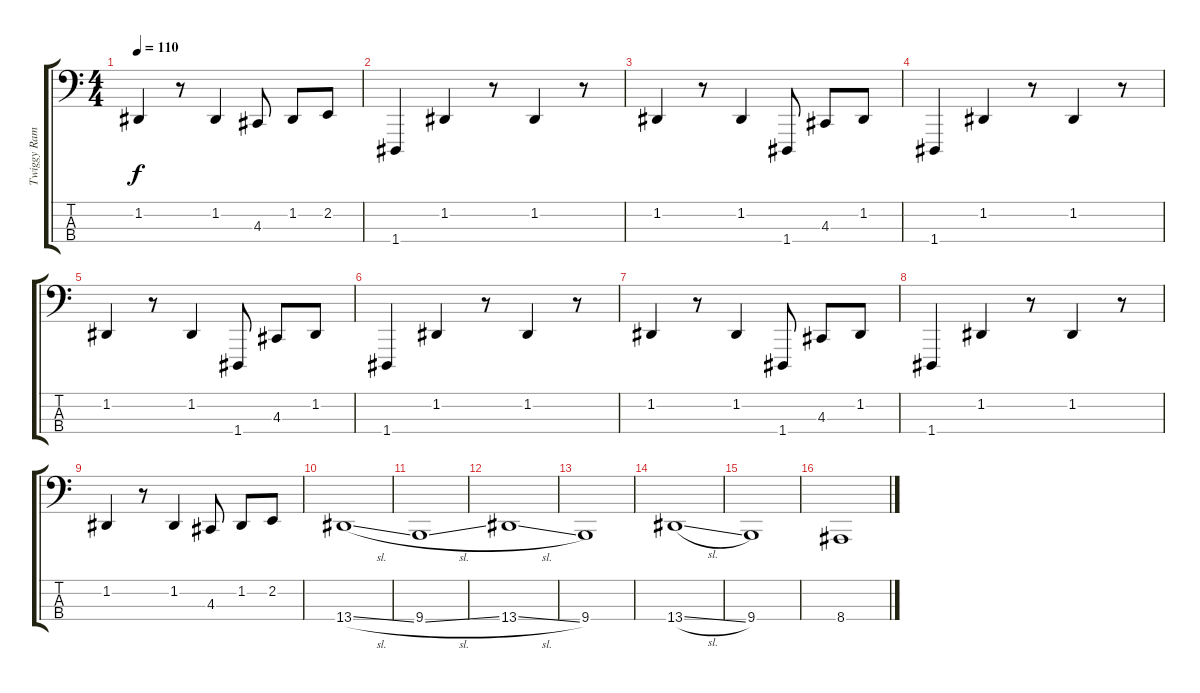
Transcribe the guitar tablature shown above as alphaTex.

\track ("Twiggy Ramirez" "Twiggy Ram") {instrument pad3polysynth}
\staff {score tabs}
\tuning (G2 D2 A1 D1) {hide}
\ts (4 4)
\tempo 110
\clef f4
\ks c
1.2.4{dy f} r.8 1.2.4 4.3.8 1.2.8 2.2.8 |
1.4.4 1.2.4 r.8 1.2.4 r.8 |
1.2.4 r.8 1.2.4 1.4.8 4.3.8 1.2.8 |
1.4.4 1.2.4 r.8 1.2.4 r.8 |
1.2.4 r.8 1.2.4 1.4.8 4.3.8 1.2.8 |
1.4.4 1.2.4 r.8 1.2.4 r.8 |
1.2.4 r.8 1.2.4 1.4.8 4.3.8 1.2.8 |
1.4.4 1.2.4 r.8 1.2.4 r.8 |
1.2.4 r.8 1.2.4 4.3.8 1.2.8 2.2.8 |
13.4{sl}.1 |
9.4{sl}.1 |
13.4{sl}.1 |
9.4.1 |
13.4{sl}.1 |
9.4.1 |
8.4.1
